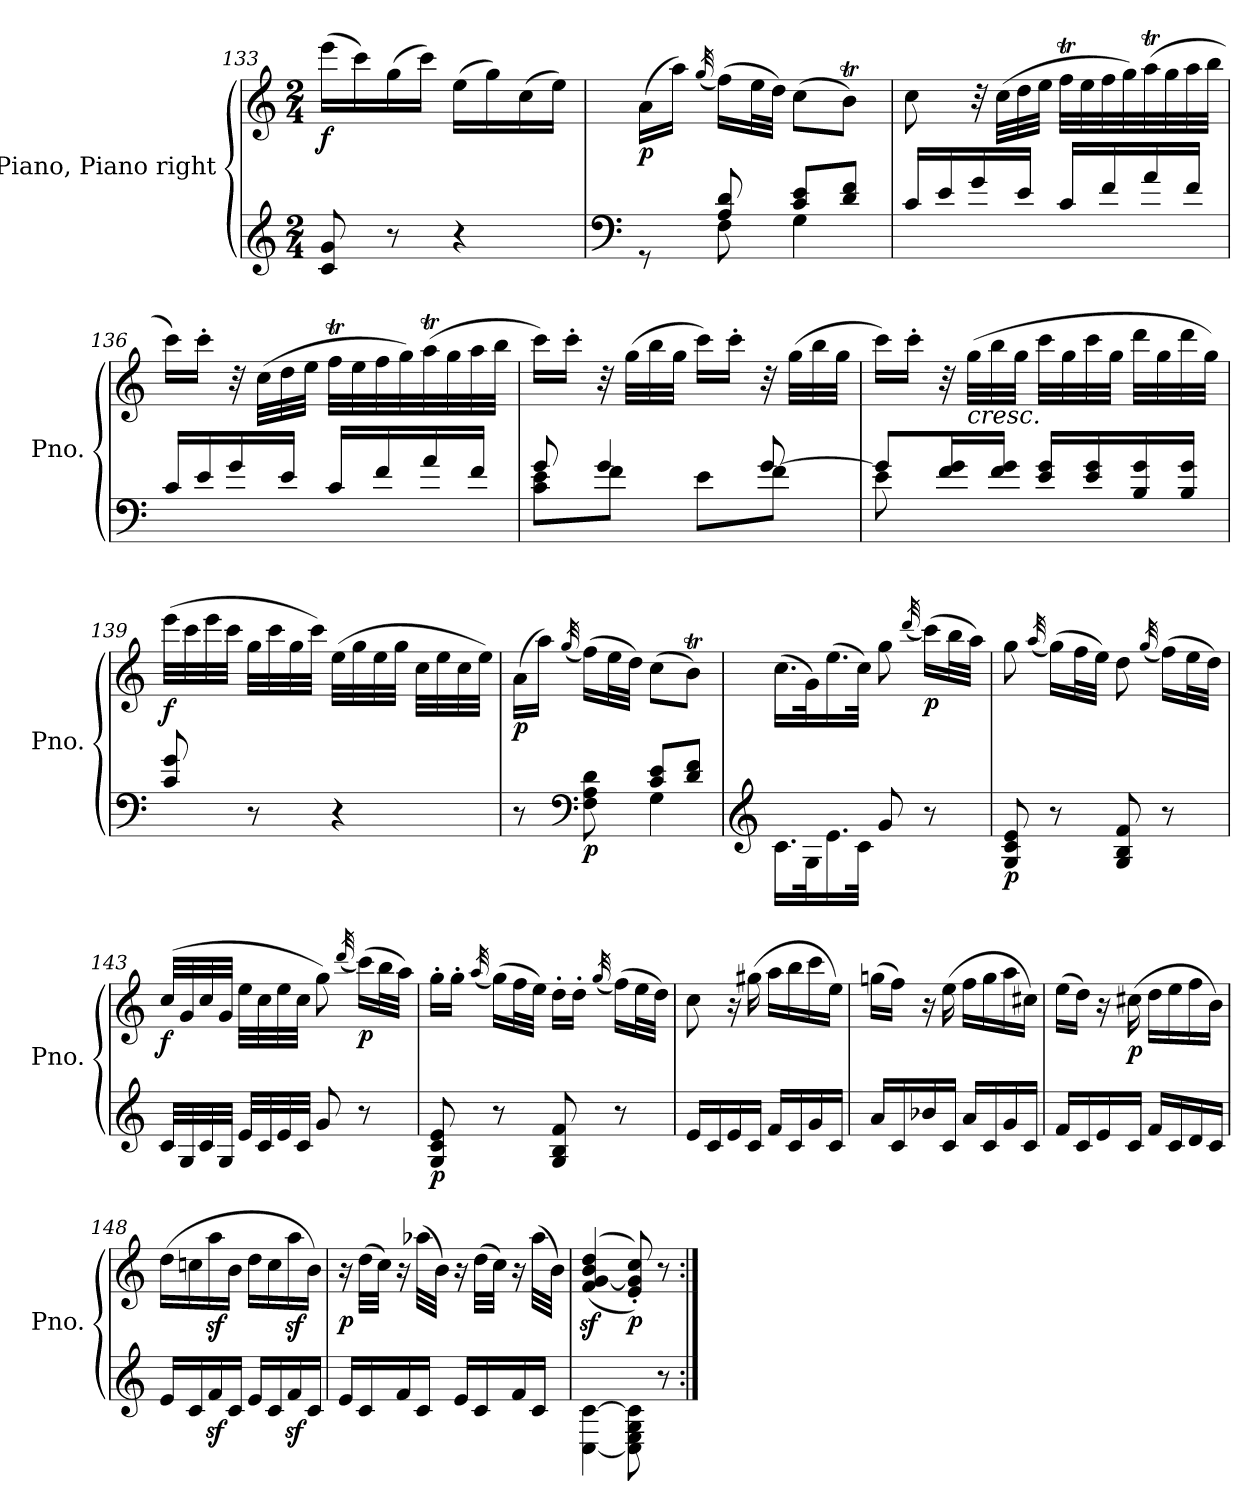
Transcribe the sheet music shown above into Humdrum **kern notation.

**kern	**kern	**dynam
*part1	*part1	*part1
*staff2	*staff1	*staff1/2
*I"Piano, Piano right	*	*
*I'Pno.	*	*
*clefG2	*clefG2	*
*k[]	*k[]	*
*M2/4	*M2/4	*
=133	=133	=133
!	!	!LO:DY:b
8c/ 8g/	(>16eee\LL	f
.	16ccc\)	.
8r	(>16gg\	.
.	16ccc\JJ)	.
4r	(>16ee\LL	.
.	16gg\)	.
.	(>16cc\	.
.	16ee\JJ)	.
=134	=134	=134
*clefF4	*	*
*^	*	*
!	!	!	!LO:DY:b
8rGG	8ryy	(>16a\LL	p
.	.	16aa\JJ)	.
.	.	(<32qgg/	.
8A/ 8d/	8F\	(>16ff\LL)	.
.	.	32ee\L	.
.	.	32dd\JJJ)	.
8c/ 8e/L	4G\	(>8cc\L	.
8d/ 8f/J	.	8bt\J)	.
*v	*v	*	*
!!LO:LB:g=z
=135	=135	=135
16c/LL	8cc\	.
16e/	.	.
16g/	32r	.
.	(>32cc\LLL	.
16e/JJ	32dd\	.
.	32ee\JJJ	.
16c/LL	32ffT\LLL	.
.	32ee\	.
16f/	32ff\	.
.	32gg\)	.
16a/	(>32aaT\	.
.	32gg\	.
16f/JJ	32aa\	.
.	32bb\JJJ	.
=136	=136	=136
16c/LL	16ccc\LL)	.
16e/	16ccc'\JJ	.
16g/	32r	.
.	(>32cc\LLL	.
16e/JJ	32dd\	.
.	32ee\JJJ	.
16c/LL	32ffT\LLL	.
.	32ee\	.
16f/	32ff\	.
.	32gg\)	.
16a/	(>32aaT\	.
.	32gg\	.
16f/JJ	32aa\	.
.	32bb\JJJ	.
=137	=137	=137
*^	*	*
8g/	8c\ 8e\L	16ccc\LL)	.
.	.	16ccc'\JJ	.
4g/	8f\J	32r	.
.	.	(>32gg\LLL	.
.	.	32bb\	.
.	.	32gg\JJJ	.
.	8e\L	16ccc\LL)	.
.	.	16ccc'\JJ	.
[8g/	8f\J	32r	.
.	.	(>32gg\LLL	.
.	.	32bb\	.
.	.	32gg\JJJ	.
!!LO:LB:g=z
=138	=138	=138	=138
8g/L]	8e\	16ccc\LL)	.
.	.	16ccc'\JJ	.
16f/ 16g/L	4.ryy	32r	.
!	!	!LO:TX:b:i:t=cresc.	!
.	.	(>32gg\LLL	.
16f/ 16g/JJ	.	32bb\	.
.	.	32gg\JJJ	.
16e/ 16g/LL	.	32ccc\LLL	.
.	.	32gg\	.
16e/ 16g/	.	32ccc\	.
.	.	32gg\JJJ	.
16B/ 16g/	.	32ddd\LLL	.
.	.	32gg\	.
16B/ 16g/JJ	.	32ddd\	.
.	.	32gg\JJJ)	.
*v	*v	*	*
=139	=139	=139
!	!	!LO:DY:b
8c/ 8g/	(>32eee\LLL	f
.	32ccc\	.
.	32eee\	.
.	32ccc\JJJ	.
8r	32gg\LLL	.
.	32ccc\	.
.	32gg\	.
.	32ccc\JJJ)	.
4r	(>32ee\LLL	.
.	32gg\	.
.	32ee\	.
.	32gg\JJJ	.
.	32cc\LLL	.
.	32ee\	.
.	32cc\	.
.	32ee\JJJ)	.
=140	=140	=140
*^	*	*
!	!	!	!LO:DY:b
4ryy	8r	(>16a\LL	p
.	.	16aa\JJ)	.
*clefF4	*	*	*
.	.	(<32qgg/	.
!	!	!	!LO:DY:b=2
.	8F\ 8A\ 8d\	(>16ff\LL)	p
.	.	32ee\L	.
.	.	32dd\JJJ)	.
8c/ 8e/L	4G\	(>8cc\L	.
8d/ 8f/J	.	8bt\J)	.
*v	*v	*	*
!!LO:PB:g=z
=141	=141	=141
*clefG2	*	*
16.c\LL	(>16.cc\LL	.
32G\K	32g\K)	.
16.e\	(>16.ee\	.
32c\JJk	32cc\JJk)	.
8g/	8gg\	.
.	(<32qddd/	.
!	!	!LO:DY:b
8r	(>16ccc\LL)	p
.	32bb\L	.
.	32aa\JJJ)	.
=142	=142	=142
!	!	!LO:DY:b=2
8G/ 8c/ 8e/	8gg\	p
.	(<32qaa/	.
8r	(>16gg\LL)	.
.	32ff\L	.
.	32ee\JJJ)	.
8G/ 8B/ 8f/	8dd\	.
.	(<32qgg/	.
8r	(>16ff\LL)	.
.	32ee\L	.
.	32dd\JJJ)	.
=143	=143	=143
!	!	!LO:DY:b
32c/LLL	(>32cc/LLL	f
32G/	32g/	.
32c/	32cc/	.
32G/JJJ	32g/JJJ	.
32e/LLL	32ee\LLL	.
32c/	32cc\	.
32e/	32ee\	.
32c/JJJ	32cc\JJJ	.
8g/	8gg\)	.
.	(<32qddd/	.
!	!	!LO:DY:b
8r	(>16ccc\LL)	p
.	32bb\L	.
.	32aa\JJJ)	.
=144	=144	=144
!	!	!LO:DY:b=2
8G/ 8c/ 8e/	16gg'\LL	p
.	16gg'\JJ	.
.	(<32qaa/	.
8r	(>16gg\LL)	.
.	32ff\L	.
.	32ee\JJJ)	.
8G/ 8B/ 8f/	16dd'\LL	.
.	16dd'\JJ	.
.	(<32qgg/	.
8r	(>16ff\LL)	.
.	32ee\L	.
.	32dd\JJJ)	.
!!LO:LB:g=z
=145	=145	=145
16e/LL	8cc\	.
16c/	.	.
16e/	16r	.
16c/JJ	(>16gg#X\	.
16f/LL	16aa\LL	.
16c/	16bb\	.
16g/	16ccc\	.
16c/JJ	16ee\JJ)	.
=146	=146	=146
16a/LL	(>16ggn\LL	.
16c/	16ff\JJ)	.
16b-X/	16r	.
16c/JJ	(>16ee\	.
16a/LL	16ff\LL	.
16c/	16gg\	.
16g/	16aa\	.
16c/JJ	16cc#X\JJ)	.
=147	=147	=147
16f/LL	(>16ee\LL	.
16c/	16dd\JJ)	.
16e/	16r	.
!	!	!LO:DY:b
16c/JJ	(>16cc#X\	p
16f/LL	16dd\LL	.
16c/	16ee\	.
16d/	16ff\	.
16c/JJ	16b\JJ)	.
=148	=148	=148
16e/LL	(>16dd\LL	.
16c/	16ccn\	.
16fz</	16aaz<\	.
16c/JJ	16b\JJ	.
16e/LL	16dd\LL	.
16c/	16cc\	.
16fz</	16aaz<\	.
16c/JJ	16b\JJ)	.
!!LO:LB:g=z
=149	=149	=149
!	!	!LO:DY:b
16e/LL	16r	p
16c/	(>32dd\LLL	.
.	32cc\JJJ)	.
16f/	16r	.
16c/JJ	(>32aa-X\LLL	.
.	32b\JJJ)	.
16e/LL	16r	.
16c/	(>32dd\LLL	.
.	32cc\JJJ)	.
16f/	16r	.
16c/JJ	(>32aa-\LLL	.
.	32b\JJJ)	.
=150	=150	=150
[4C\ [4c\	(<(>4f/z< [4g/z< 4b/z< 4dd/z<	.
!	!	!LO:DY:b
8C\] 8E\ 8G\ 8c\]	8e/' 8g/]' 8cc/'))	p
8r	8r	.
=:|!	=:|!	=:|!
*-	*-	*-
